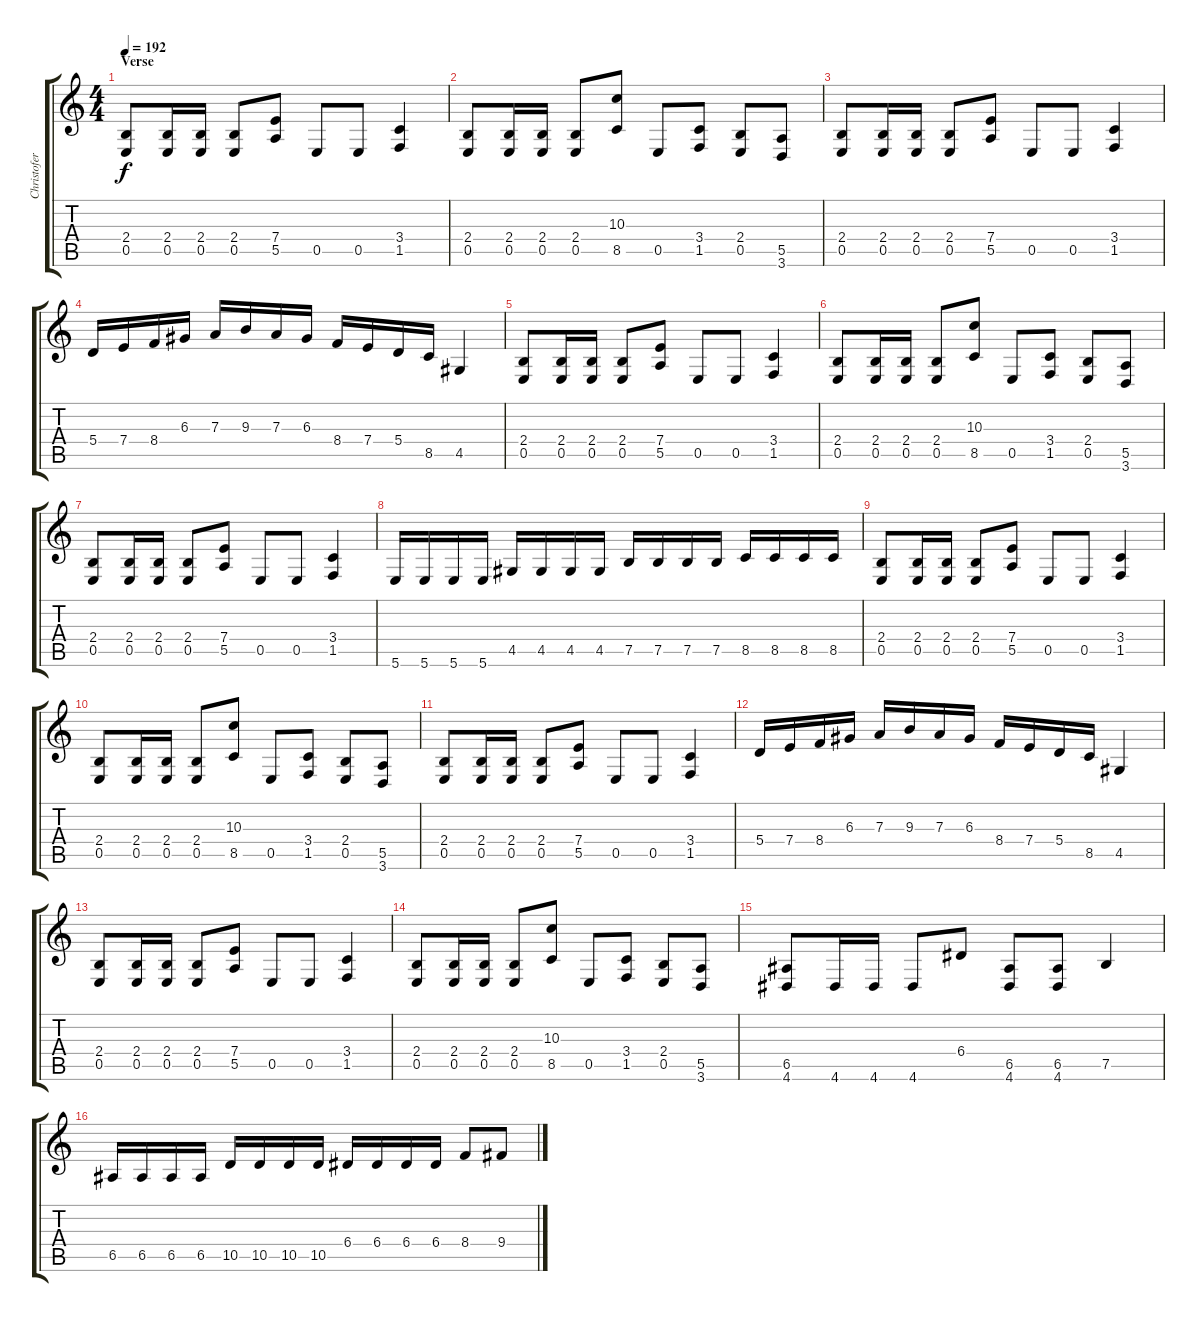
\track ("Christofer" "Christofer") {instrument distortionguitar}
\staff {score tabs}
\tuning (B3 Gb3 D3 A2 E2 B1) {hide}
\ts (4 4)
\section ("" "Verse")
\tempo 192
\clef g2
\ks c
(2.4 0.5).8{dy f} (2.4 0.5).16 (2.4 0.5).16 (2.4 0.5).8 (7.4 5.5).8 0.5.8 0.5.8 (3.4 1.5).4 |
(2.4 0.5).8 (2.4 0.5).16 (2.4 0.5).16 (2.4 0.5).8 (10.3 8.5).8 0.5.8 (3.4 1.5).8 (2.4 0.5).8 (5.5 3.6).8 |
(2.4 0.5).8 (2.4 0.5).16 (2.4 0.5).16 (2.4 0.5).8 (7.4 5.5).8 0.5.8 0.5.8 (3.4 1.5).4 |
5.4.16 7.4.16 8.4.16 6.3.16 7.3.16 9.3.16 7.3.16 6.3.16 8.4.16 7.4.16 5.4.16 8.5.16 4.5.4 |
(2.4 0.5).8 (2.4 0.5).16 (2.4 0.5).16 (2.4 0.5).8 (7.4 5.5).8 0.5.8 0.5.8 (3.4 1.5).4 |
(2.4 0.5).8 (2.4 0.5).16 (2.4 0.5).16 (2.4 0.5).8 (10.3 8.5).8 0.5.8 (3.4 1.5).8 (2.4 0.5).8 (5.5 3.6).8 |
(2.4 0.5).8 (2.4 0.5).16 (2.4 0.5).16 (2.4 0.5).8 (7.4 5.5).8 0.5.8 0.5.8 (3.4 1.5).4 |
5.6.16 5.6.16 5.6.16 5.6.16 4.5.16 4.5.16 4.5.16 4.5.16 7.5.16 7.5.16 7.5.16 7.5.16 8.5.16 8.5.16 8.5.16 8.5.16 |
(2.4 0.5).8 (2.4 0.5).16 (2.4 0.5).16 (2.4 0.5).8 (7.4 5.5).8 0.5.8 0.5.8 (3.4 1.5).4 |
(2.4 0.5).8 (2.4 0.5).16 (2.4 0.5).16 (2.4 0.5).8 (10.3 8.5).8 0.5.8 (3.4 1.5).8 (2.4 0.5).8 (5.5 3.6).8 |
(2.4 0.5).8 (2.4 0.5).16 (2.4 0.5).16 (2.4 0.5).8 (7.4 5.5).8 0.5.8 0.5.8 (3.4 1.5).4 |
5.4.16 7.4.16 8.4.16 6.3.16 7.3.16 9.3.16 7.3.16 6.3.16 8.4.16 7.4.16 5.4.16 8.5.16 4.5.4 |
(2.4 0.5).8 (2.4 0.5).16 (2.4 0.5).16 (2.4 0.5).8 (7.4 5.5).8 0.5.8 0.5.8 (3.4 1.5).4 |
(2.4 0.5).8 (2.4 0.5).16 (2.4 0.5).16 (2.4 0.5).8 (10.3 8.5).8 0.5.8 (3.4 1.5).8 (2.4 0.5).8 (5.5 3.6).8 |
(6.5 4.6).8 4.6.16 4.6.16 4.6.8 6.4.8 (6.5 4.6).8 (6.5 4.6).8 7.5.4 |
6.5.16 6.5.16 6.5.16 6.5.16 10.5.16 10.5.16 10.5.16 10.5.16 6.4.16 6.4.16 6.4.16 6.4.16 8.4.8 9.4.8
